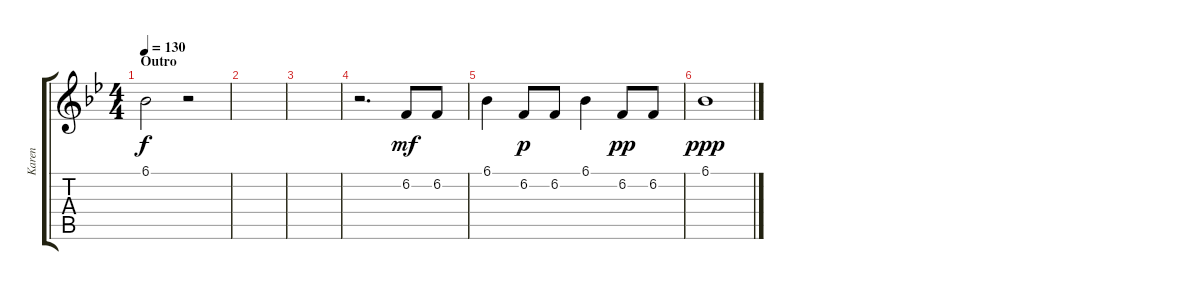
\track ("Karen" "Karen") {instrument oboe}
\staff {score tabs}
\tuning (E4 B3 G3 D3 A2 E2) {hide}
\ts (4 4)
\section ("" "Outro")
\tempo 130
\clef g2
\ks bb
6.1.2{dy f} r.2 |
|
|
r.2{d} 6.2.8{dy mf} 6.2.8 |
6.1.4 6.2.8{dy p} 6.2.8 6.1.4 6.2.8{dy pp} 6.2.8 |
6.1.1{dy ppp}
